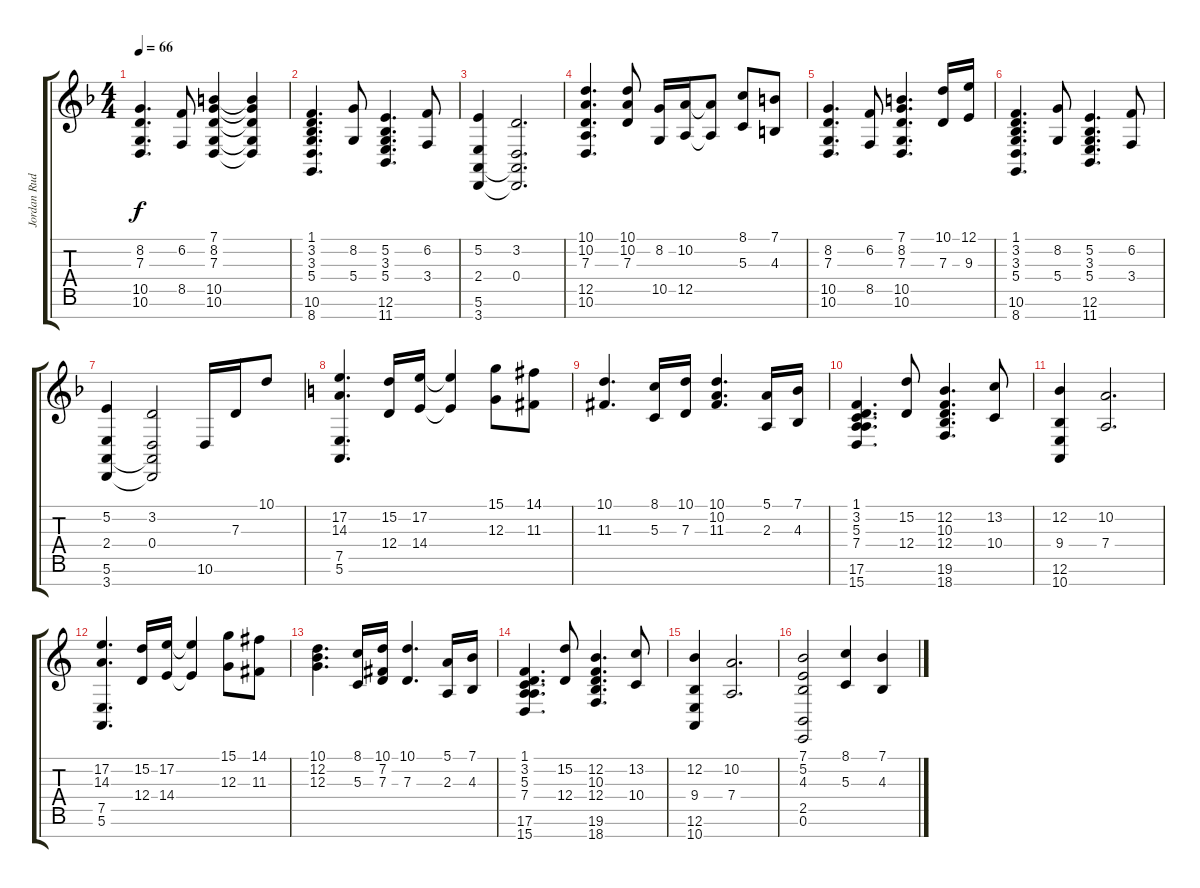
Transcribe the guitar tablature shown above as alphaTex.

\track ("Jordan Rudess - Keyboard" "Jordan Rud") {instrument acousticgrandpiano}
\staff {score tabs}
\tuning (E4 B3 G3 D3 A2 E2 B1) {hide}
\ts (4 4)
\tempo 66
\clef g2
\ks dminor
(8.2 7.3 10.5 10.6).4{d dy f} (6.2 8.5).8 (7.1 8.2 7.3 10.5 10.6).4 (7.1{t} 8.2{t} 7.3{t} 10.5{t} 10.6{t}).4 |
(1.1 3.2 3.3 5.4 10.6 8.7).4{d} (8.2 5.4).8 (5.2 3.3 5.4 12.6 11.7).4{d} (6.2 3.4).8 |
(5.2 2.4 5.6 3.7).4 (3.2 0.4 5.6{t} 3.7{t}).2{d} |
(10.1 10.2 7.3 12.5 10.6).4{d} (10.1 10.2 7.3).8 (8.2 10.5).16 (10.2 12.5).16 (10.2{t} 12.5{t}).8 (8.1 5.3).8 (7.1 4.3).8 |
(8.2 7.3 10.5 10.6).4{d} (6.2 8.5).8 (7.1 8.2 7.3 10.5 10.6).4{d} (10.1 7.3).16 (12.1 9.3).16 |
(1.1 3.2 3.3 5.4 10.6 8.7).4{d} (8.2 5.4).8 (5.2 3.3 5.4 12.6 11.7).4{d} (6.2 3.4).8 |
(5.2 2.4 5.6 3.7).4 (3.2 0.4 5.6{t} 3.7{t}).2 10.6.16 7.3.16 10.1.8 |
\ks aminor
(17.2 14.3 7.5 5.6).4{d} (15.2 12.4).16 (17.2 14.4).16 (17.2{t} 14.4{t}).4 (15.1 12.3).8 (14.1 11.3).8 |
(10.1 11.3).4{d} (8.1 5.3).16 (10.1 7.3).16 (10.1 10.2 11.3).4{d} (5.1 2.3).16 (7.1 4.3).16 |
(1.1 3.2 5.3 7.4 17.6 15.7).4{d} (15.2 12.4).8 (12.2 10.3 12.4 19.6 18.7).4{d} (13.2 10.4).8 |
(12.2 9.4 12.6 10.7).4 (10.2 7.4).2{d} |
(17.2 14.3 7.5 5.6).4{d} (15.2 12.4).16 (17.2 14.4).16 (17.2{t} 14.4{t}).4 (15.1 12.3).8 (14.1 11.3).8 |
(10.1 12.2 12.3).4{d} (8.1 5.3).16 (10.1 7.2 7.3).16 (10.1 7.3).4{d} (5.1 2.3).16 (7.1 4.3).16 |
(1.1 3.2 5.3 7.4 17.6 15.7).4{d} (15.2 12.4).8 (12.2 10.3 12.4 19.6 18.7).4{d} (13.2 10.4).8 |
(12.2 9.4 12.6 10.7).4 (10.2 7.4).2{d} |
(7.1 5.2 4.3 2.5 0.6).2 (8.1 5.3).4 (7.1 4.3).4
